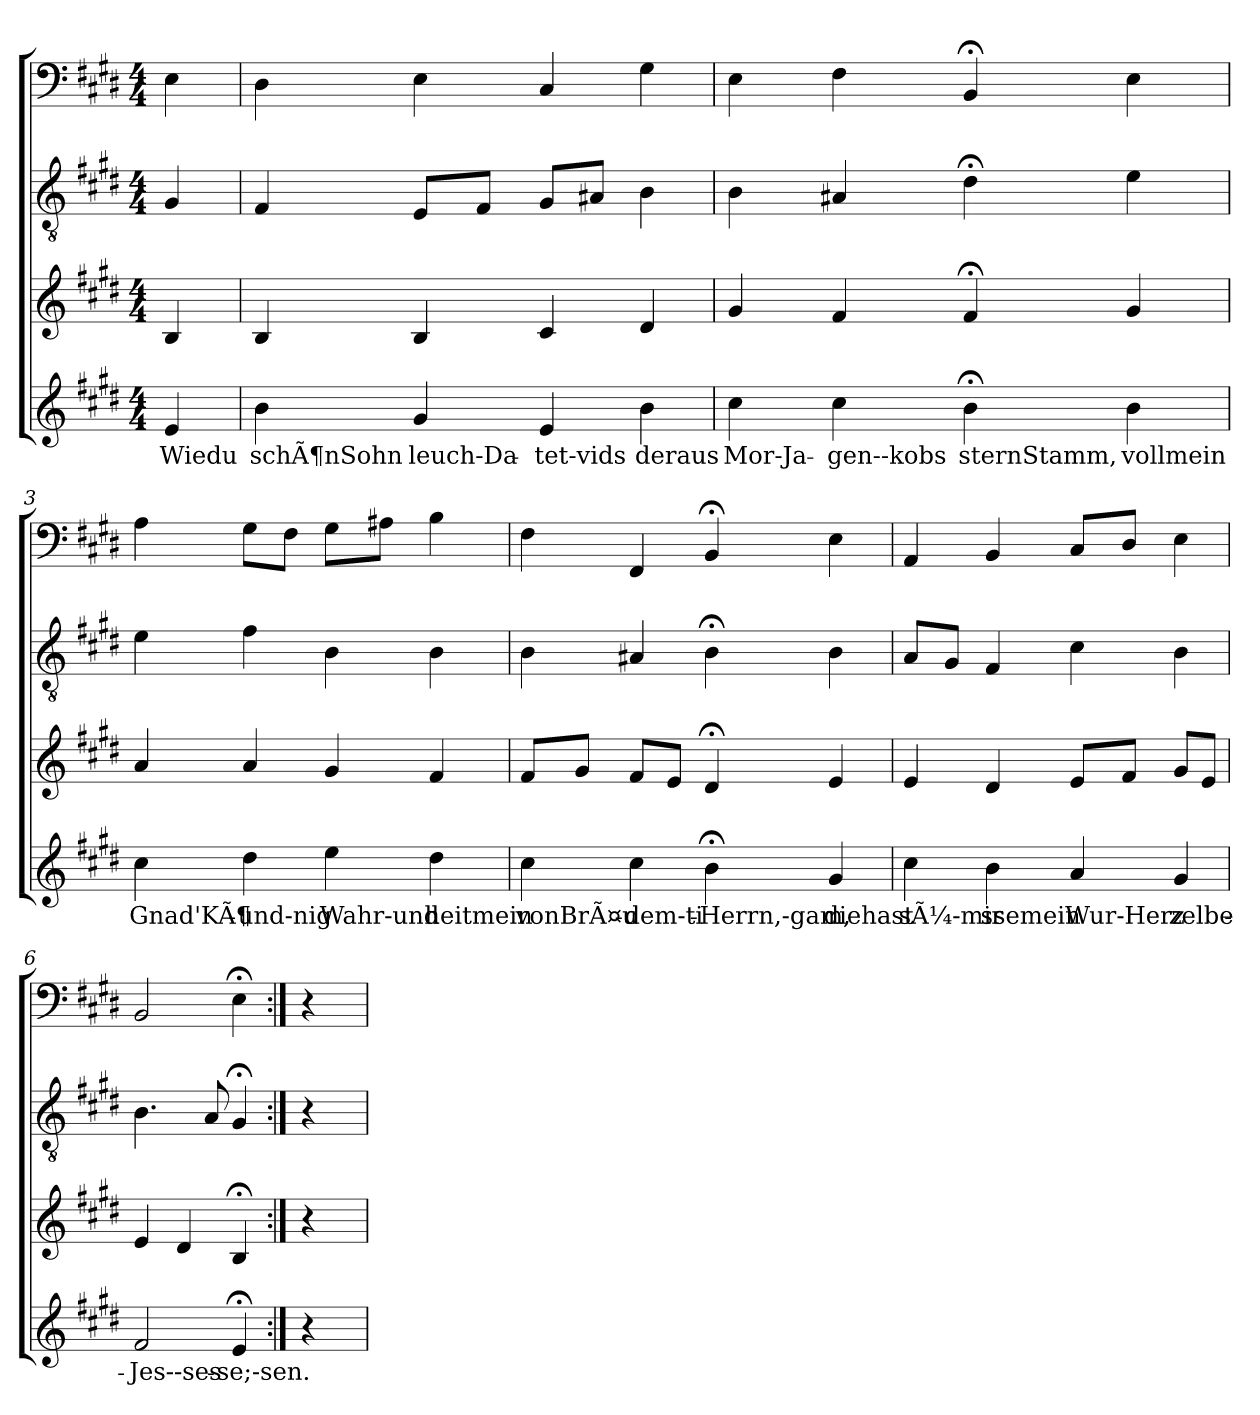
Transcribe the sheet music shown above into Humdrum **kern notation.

**kern	**text	**kern	**kern	**kern
*part4	*part4	*part3	*part2	*part1
*staff4	*staff4	*staff3	*staff2	*staff1
*clefG2	*	*clefG2	*clefGv2	*clefF4
*k[f#c#g#d#]	*	*k[f#c#g#d#]	*k[f#c#g#d#]	*k[f#c#g#d#]
*E:	*	*E:	*E:	*E:
*M4/4	*	*M4/4	*M4/4	*M4/4
=	=	=	=	=
4e	Wiedu	4B	4G#	4E
=1	=1	=1	=1	=1
4b	schÃ¶nSohn	4B	4F#	4D#
4g#	leuch-Da-	4B	8EL	4E
.	.	.	8F#J	.
4e	-tet-vids	4c#	8G#L	4C#
.	.	.	8A#XJ	.
4b	deraus	4d#	4B	4G#
=2	=2	=2	=2	=2
4cc#	Mor-Ja-	4g#	4B	4E
4cc#	-gen--kobs	4f#	4A#X	4F#
4b;<	-sternStamm,	4f#;<	4d#;<	4BB;<
4b	vollmein	4g#	4e	4E
=3	=3	=3	=3	=3
4cc#	Gnad'KÃ¶-	4a	4e	4A
4dd#	und-nig	4a	4f#	8G#L
.	.	.	.	8F#J
4ee	Wahr-und	4g#	4B	8G#L
.	.	.	.	8A#XJ
4dd#	-heitmein	4f#	4B	4B
=4	=4	=4	=4	=4
4cc#	vonBrÃ¤u-	8f#L	4B	4F#
.	.	8g#J	.	.
4cc#	dem-ti-	8f#L	4A#X	4FF#
.	.	8eJ	.	.
4b;<	Herrn,-gam,	4d#;<	4B;<	4BB;<
4g#	diehast	4e	4B	4E
=5	=5	=5	=5	=5
4cc#	sÃ¼-mir	4e	8AL	4AA
.	.	.	8G#J	.
4b	-ssemein	4d#	4F#	4BB
4a	Wur-Herz	8eL	4c#	8C#L
.	.	8f#J	.	8D#J
4g#	-zelbe-	8g#L	4B	4E
.	.	8eJ	.	.
=6	=6	=6	=6	=6
2f#	Jes--ses-	4e	4.B	2BB
.	.	4d#	.	.
.	.	.	8A	.
4e;<	-se;-sen.	4B;<	4G#;<	4E;<
=:|!	=:|!	=:|!	=:|!	=:|!
4r	.	4r	4r	4r
=	=	=	=	=
*-	*-	*-	*-	*-
